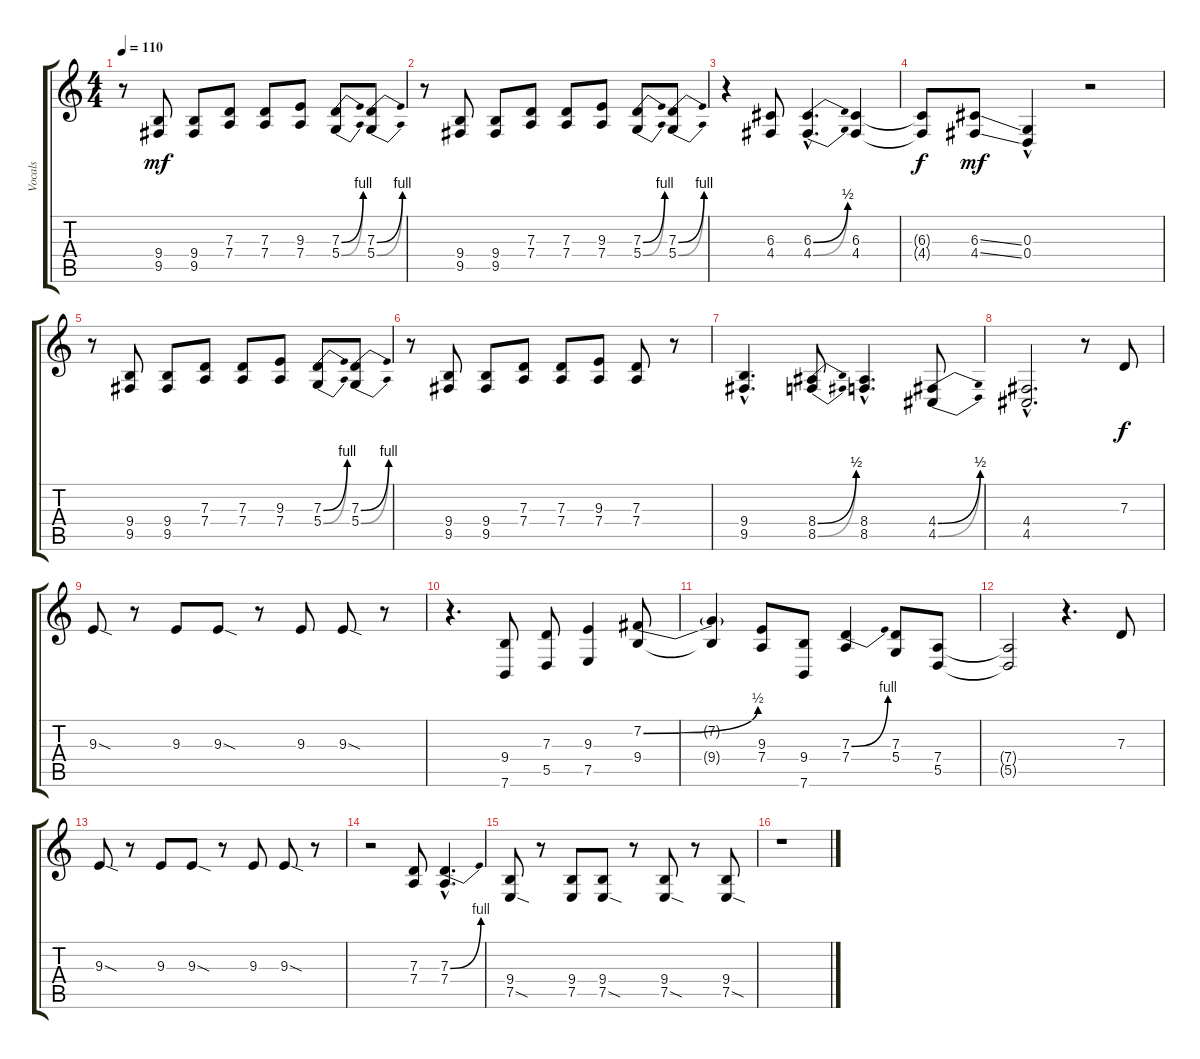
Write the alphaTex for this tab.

\track ("Vocals" "Vocals") {instrument altosax}
\staff {score tabs}
\tuning (E4 B3 G3 D3 A2 E2) {hide}
\ts (4 4)
\tempo 110
\clef g2
\ks c
r.8{dy f} (9.4 9.5).8{dy mf} (9.4 9.5).8 (7.3 7.4).8 (7.3 7.4).8 (9.3 7.4).8 (7.3{be (bend 0 0 60 4)} 5.4{be (bend 0 0 60 4)}).8 (7.3{be (bend 0 0 60 4)} 5.4{be (bend 0 0 60 4)}).8 |
r.8 (9.4 9.5).8 (9.4 9.5).8 (7.3 7.4).8 (7.3 7.4).8 (9.3 7.4).8 (7.3{be (bend 0 0 60 4)} 5.4{be (bend 0 0 60 4)}).8 (7.3{be (bend 0 0 60 4)} 5.4{be (bend 0 0 60 4)}).8 |
r.4 (6.3 4.4).8 (6.3{be (bend 0 0 60 2) hac} 4.4{be (bend 0 0 60 2) hac}).4{d} (6.3 4.4).4 |
(6.3{t} 4.4{t}).8{dy f} (6.3{ss} 4.4{ss}).8{dy mf} (0.3{hac} 0.4).4 r.2 |
r.8 (9.4 9.5).8 (9.4 9.5).8 (7.3 7.4).8 (7.3 7.4).8 (9.3 7.4).8 (7.3{be (bend 0 0 60 4)} 5.4{be (bend 0 0 60 4)}).8 (7.3{be (bend 0 0 60 4)} 5.4{be (bend 0 0 60 4)}).8 |
r.8 (9.4 9.5).8 (9.4 9.5).8 (7.3 7.4).8 (7.3 7.4).8 (9.3 7.4).8 (7.3 7.4).8 r.8 |
(9.4{hac} 9.5{hac}).4{d} (8.4{be (bend 0 0 60 2)} 8.5{be (bend 0 0 60 2)}).8 (8.4{hac} 8.5{hac}).4{d} (4.4{be (bend 0 0 60 2)} 4.5{be (bend 0 0 60 2)}).8 |
(4.4{hac} 4.5{hac}).2{d} r.8 7.3.8{dy f} |
9.3{sod}.8 r.8 9.3.8 9.3{sod}.8 r.8 9.3.8 9.3{sod}.8 r.8 |
r.4{d} (9.4 7.6).8 (7.3 5.5).8 (9.3 7.5).4 (7.2{be (bend 0 0 60 2)} 9.4).8 |
(7.2{t} 9.4{t}).4 (9.3 7.4).8 (9.4 7.6).8 (7.3{be (bend 0 0 60 4)} 7.4).4 (7.3 5.4).8 (7.4 5.5).8 |
(7.4{t} 5.5{t}).2 r.4{d} 7.3.8 |
9.3{sod}.8 r.8 9.3.8 9.3{sod}.8 r.8 9.3.8 9.3{sod}.8 r.8 |
r.2 (7.3 7.4).8 (7.3{be (bend 0 0 60 4) hac} 7.4{hac}).4{d} |
(9.4 7.5{sod}).8 r.8 (9.4 7.5).8 (9.4 7.5{sod}).8 r.8 (9.4 7.5{sod}).8 r.8 (9.4 7.5{sod}).8 |
r.1
